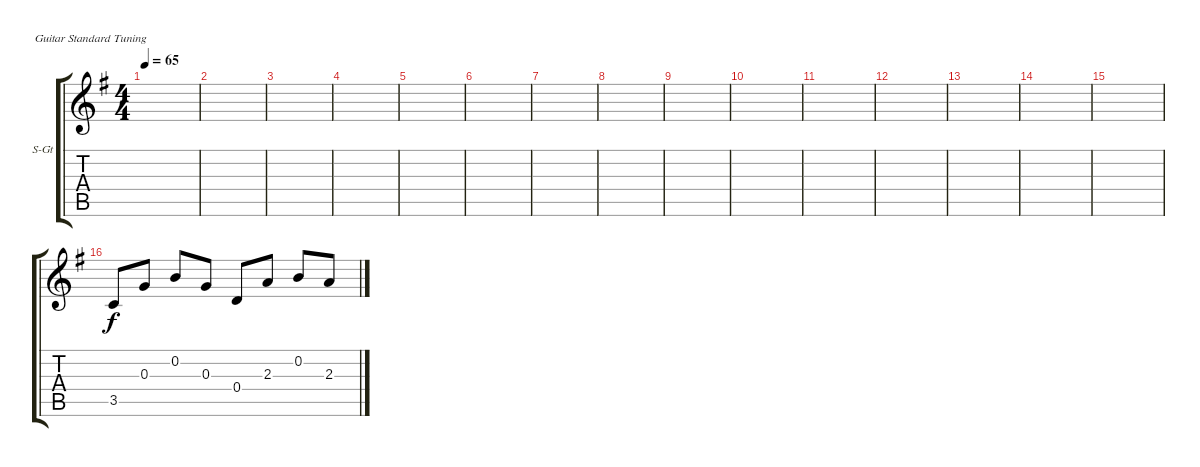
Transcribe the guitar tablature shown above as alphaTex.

\defaultSystemsLayout 4
\bracketExtendMode groupsimilarinstruments
\firstSystemTrackNameOrientation horizontal
\otherSystemsTrackNameOrientation horizontal
\track ("Steel Guitar" "S-Gt") {instrument acousticguitarsteel}
\staff {score tabs}
\tuning (E4 B3 G3 D3 A2 E2)
\ts (4 4)
\tempo 65
\clef g2
\ks g
|
|
|
|
|
|
|
|
|
|
|
|
|
|
|
3.5.8 0.3.8 0.2.8 0.3.8 0.4.8 2.3.8 0.2.8 2.3.8
